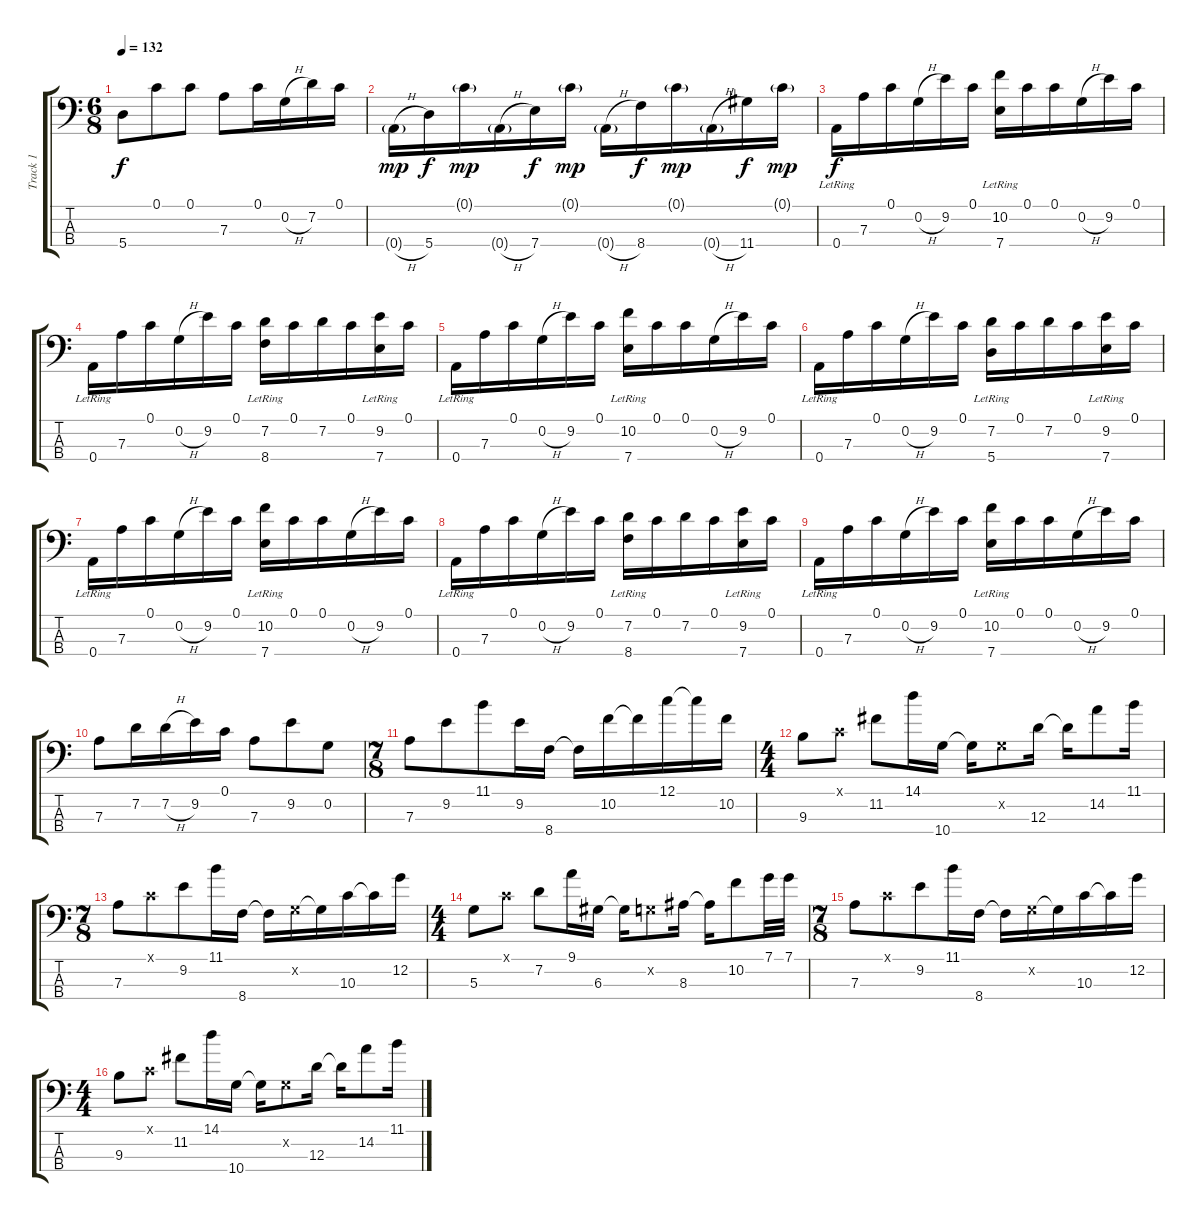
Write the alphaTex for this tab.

\track ("Track 1" "Track 1") {instrument acousticguitarsteel}
\staff {score tabs}
\tuning (C3 G2 D2 A1) {hide}
\ts (6 8)
\tempo 132
\clef f4
\ks c
5.4.8{dy f} 0.1.8 0.1.8 7.3.8 0.1.16 0.2{h}.16 7.2.16 0.1.16 |
0.4{h g}.16{dy mp} 5.4.16{dy f} 0.1{g}.16{dy mp} 0.4{h g}.16 7.4.16{dy f} 0.1{g}.16{dy mp} 0.4{h g}.16 8.4.16{dy f} 0.1{g}.16{dy mp} 0.4{h g}.16 11.4.16{dy f} 0.1{g}.16{dy mp} |
0.4{lr}.16{dy f} 7.3.16 0.1.16 0.2{h}.16 9.2.16 0.1.16 (10.2 7.4{lr}).16 0.1.16 0.1.16 0.2{h}.16 9.2.16 0.1.16 |
0.4{lr}.16 7.3.16 0.1.16 0.2{h}.16 9.2.16 0.1.16 (7.2 8.4{lr}).16 0.1.16 7.2.16 0.1.16 (9.2 7.4{lr}).16 0.1.16 |
0.4{lr}.16 7.3.16 0.1.16 0.2{h}.16 9.2.16 0.1.16 (10.2 7.4{lr}).16 0.1.16 0.1.16 0.2{h}.16 9.2.16 0.1.16 |
0.4{lr}.16 7.3.16 0.1.16 0.2{h}.16 9.2.16 0.1.16 (7.2 5.4{lr}).16 0.1.16 7.2.16 0.1.16 (9.2 7.4{lr}).16 0.1.16 |
0.4{lr}.16 7.3.16 0.1.16 0.2{h}.16 9.2.16 0.1.16 (10.2 7.4{lr}).16 0.1.16 0.1.16 0.2{h}.16 9.2.16 0.1.16 |
0.4{lr}.16 7.3.16 0.1.16 0.2{h}.16 9.2.16 0.1.16 (7.2 8.4{lr}).16 0.1.16 7.2.16 0.1.16 (9.2 7.4{lr}).16 0.1.16 |
0.4{lr}.16 7.3.16 0.1.16 0.2{h}.16 9.2.16 0.1.16 (10.2 7.4{lr}).16 0.1.16 0.1.16 0.2{h}.16 9.2.16 0.1.16 |
7.3.8 7.2.16 7.2{h}.16 9.2.16 0.1.16 7.3.8 9.2.8 0.2.8 |
\ts (7 8)
7.3.8 9.2.8 11.1.8 9.2.16 8.4.16 8.4{t}.16 10.2.16 10.2{t}.16 12.1.16 12.1{t}.16 10.2.16 |
\ts (4 4)
9.3.8 0.1{x}.8 11.2.8 14.1.16 10.4.16 10.4{t}.16 0.2{x}.8 12.3.16 12.3{t}.16 14.2.8 11.1.16 |
\ts (7 8)
7.3.8 0.1{x}.8 9.2.8 11.1.16 8.4.16 8.4{t}.16 0.2{x}.16 0.2{t}.16 10.3.16 10.3{t}.16 12.2.16 |
\ts (4 4)
5.3.8 0.1{x}.8 7.2.8 9.1.16 6.3.16 6.3{t}.16 0.2{x}.8 8.3.16 8.3{t}.16 10.2.8 7.1.32 7.1.32 |
\ts (7 8)
7.3.8 0.1{x}.8 9.2.8 11.1.16 8.4.16 8.4{t}.16 0.2{x}.16 0.2{t}.16 10.3.16 10.3{t}.16 12.2.16 |
\ts (4 4)
9.3.8 0.1{x}.8 11.2.8 14.1.16 10.4.16 10.4{t}.16 0.2{x}.8 12.3.16 12.3{t}.16 14.2.8 11.1.16
